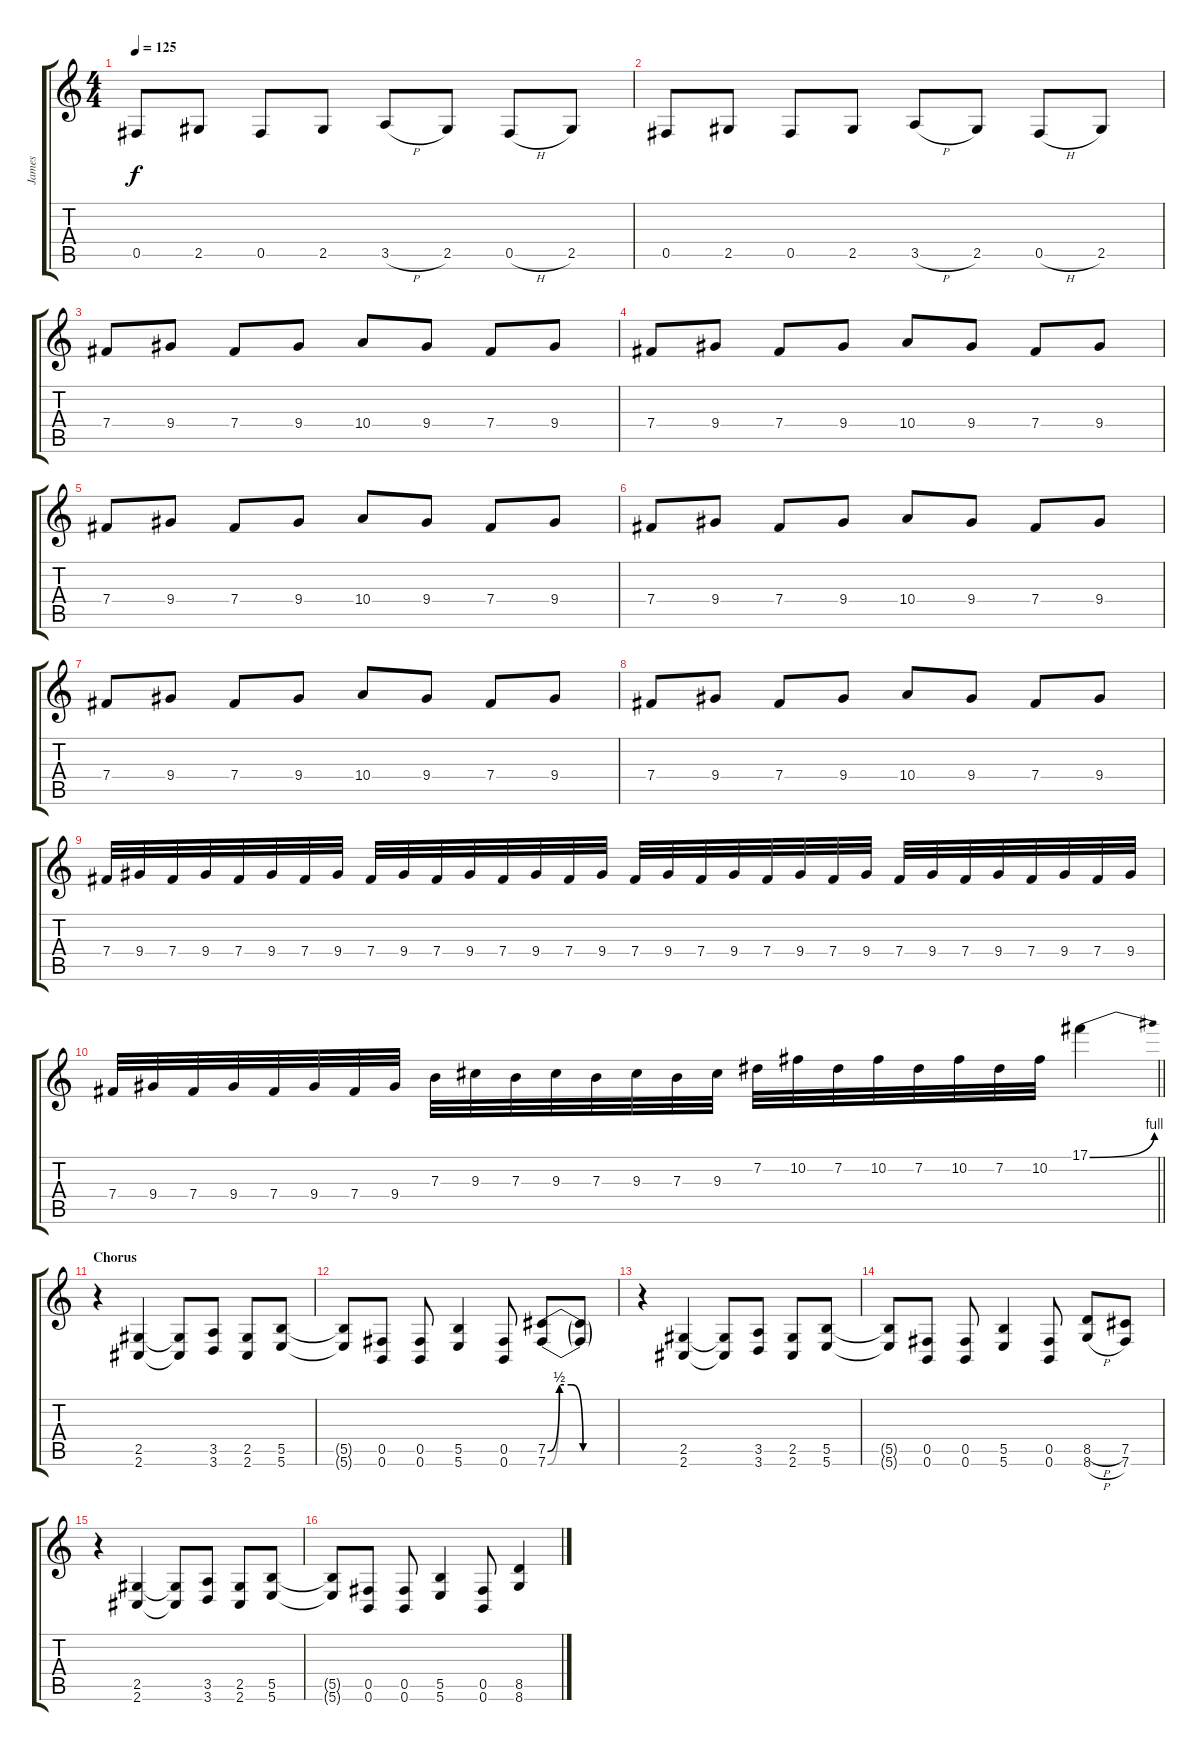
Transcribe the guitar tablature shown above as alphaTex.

\track ("James " "James ") {instrument distortionguitar}
\staff {score tabs}
\tuning (Db4 Ab3 E3 B2 Gb2 B1) {hide}
\ts (4 4)
\tempo 125
\clef g2
\ks c
0.5.8{dy f} 2.5.8 0.5.8 2.5.8 3.5{h}.8 2.5.8 0.5{h}.8 2.5.8 |
0.5.8 2.5.8 0.5.8 2.5.8 3.5{h}.8 2.5.8 0.5{h}.8 2.5.8 |
7.4.8 9.4.8 7.4.8 9.4.8 10.4.8 9.4.8 7.4.8 9.4.8 |
7.4.8 9.4.8 7.4.8 9.4.8 10.4.8 9.4.8 7.4.8 9.4.8 |
7.4.8 9.4.8 7.4.8 9.4.8 10.4.8 9.4.8 7.4.8 9.4.8 |
7.4.8 9.4.8 7.4.8 9.4.8 10.4.8 9.4.8 7.4.8 9.4.8 |
7.4.8 9.4.8 7.4.8 9.4.8 10.4.8 9.4.8 7.4.8 9.4.8 |
7.4.8 9.4.8 7.4.8 9.4.8 10.4.8 9.4.8 7.4.8 9.4.8 |
7.4.32 9.4.32 7.4.32 9.4.32 7.4.32 9.4.32 7.4.32 9.4.32 7.4.32 9.4.32 7.4.32 9.4.32 7.4.32 9.4.32 7.4.32 9.4.32 7.4.32 9.4.32 7.4.32 9.4.32 7.4.32 9.4.32 7.4.32 9.4.32 7.4.32 9.4.32 7.4.32 9.4.32 7.4.32 9.4.32 7.4.32 9.4.32 |
\barLineRight lightlight
7.4.32 9.4.32 7.4.32 9.4.32 7.4.32 9.4.32 7.4.32 9.4.32 7.3.32 9.3.32 7.3.32 9.3.32 7.3.32 9.3.32 7.3.32 9.3.32 7.2.32 10.2.32 7.2.32 10.2.32 7.2.32 10.2.32 7.2.32 10.2.32 17.1{be (bend 0 0 60 4)}.4 |
\section ("" "Chorus")
r.4 (2.5 2.6).4 (2.5{t} 2.6{t}).8 (3.5 3.6).8 (2.5 2.6).8 (5.5 5.6).8 |
(5.5{t} 5.6{t}).8 (0.5 0.6).8 (0.5 0.6).8 (5.5 5.6).4 (0.5 0.6).8 (7.5{be (custom 0 0 10 2 20 2 30 0 60 0)} 7.6{be (custom 0 0 10 2 20 2 30 0 60 0)}).8 (7.5{t} 7.6{t}).8 |
r.4 (2.5 2.6).4 (2.5{t} 2.6{t}).8 (3.5 3.6).8 (2.5 2.6).8 (5.5 5.6).8 |
(5.5{t} 5.6{t}).8 (0.5 0.6).8 (0.5 0.6).8 (5.5 5.6).4 (0.5 0.6).8 (8.5{h} 8.6{h}).8 (7.5 7.6).8 |
r.4 (2.5 2.6).4 (2.5{t} 2.6{t}).8 (3.5 3.6).8 (2.5 2.6).8 (5.5 5.6).8 |
(5.5{t} 5.6{t}).8 (0.5 0.6).8 (0.5 0.6).8 (5.5 5.6).4 (0.5 0.6).8 (8.5 8.6).4
